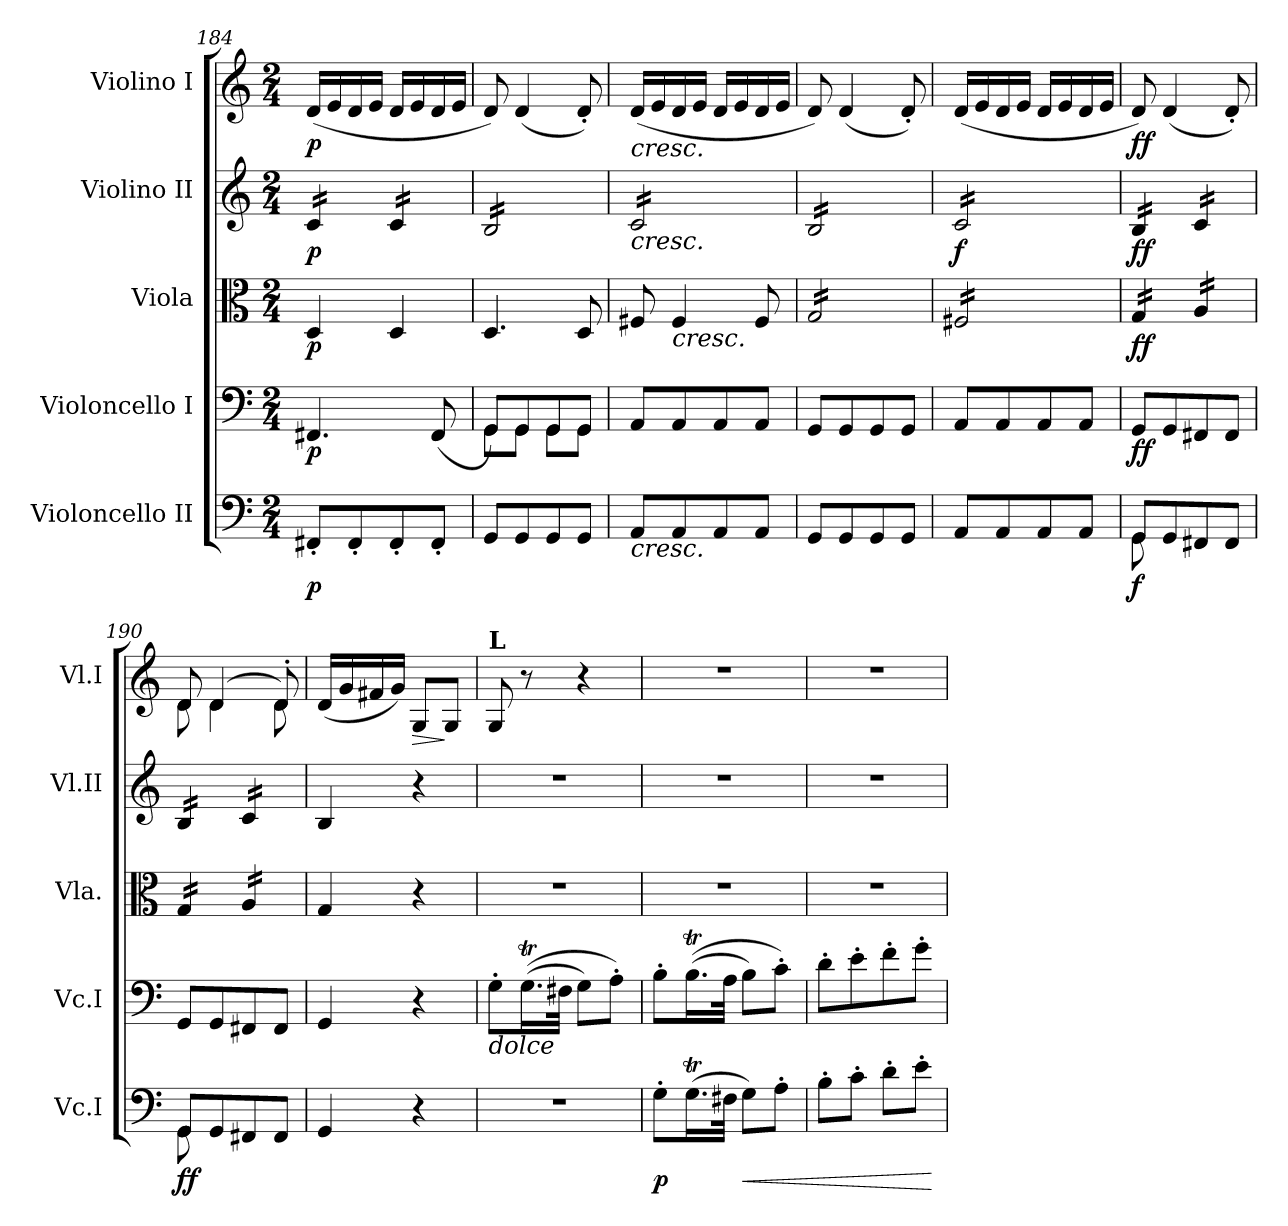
**kern	**dynam	**kern	**dynam	**kern	**dynam	**kern	**dynam	**kern	**dynam
*part5	*part5	*part4	*part4	*part3	*part3	*part2	*part2	*part1	*part1
*staff5	*staff5	*staff4	*staff4	*staff3	*staff3	*staff2	*staff2	*staff1	*staff1
*I"Violoncello II	*	*I"Violoncello I	*	*I"Viola	*	*I"Violino II	*	*I"Violino I	*
*I'Vc.I	*	*I'Vc.I	*	*I'Vla.	*	*I'Vl.II	*	*I'Vl.I	*
*clefF4	*	*clefF4	*	*clefC3	*	*clefG2	*	*clefG2	*
*k[]	*	*k[]	*	*k[]	*	*k[]	*	*k[]	*
*M2/4	*	*M2/4	*	*M2/4	*	*M2/4	*	*M2/4	*
=184	=184	=184	=184	=184	=184	=184	=184	=184	=184
!	!LO:DY:b	!	!LO:DY:b	!	!LO:DY:b	!	!LO:DY:b	!	!LO:DY:b
*	*	*	*	*	*	*tremolo	*	*	*
8FF#X'/L	p	4.FF#X/	p	4D/	p	16c/LL	p	(<16d/LL	p
.	.	.	.	.	.	16c/	.	16e/	.
8FF#'/	.	.	.	.	.	16c/	.	16d/	.
.	.	.	.	.	.	16c/JJ	.	16e/JJ	.
8FF#'/	.	.	.	4D/	.	16c/LL	.	16d/LL	.
.	.	.	.	.	.	16c/	.	16e/	.
8FF#'/J	.	(<8FF#/	.	.	.	16c/	.	16d/	.
.	.	.	.	.	.	16c/JJ	.	16e/JJ	.
!!LO:LB:g=z
=185	=185	=185	=185	=185	=185	=185	=185	=185	=185
*	*	*^	*	*	*	*	*	*	*
8GG/L	.	8GG/L)	8GG\L	.	4.D/	.	16B/LL	.	8d/)	.
.	.	.	.	.	.	.	16B/	.	.	.
8GG/	.	8GG/	8GG\J	.	.	.	16B/	.	(<4d/	.
.	.	.	.	.	.	.	16B/	.	.	.
8GG/	.	8GG/	8GG\L	.	.	.	16B/	.	.	.
.	.	.	.	.	.	.	16B/	.	.	.
8GG/J	.	8GG/J	8GG\J	.	8D/	.	16B/	.	8d'/)	.
.	.	.	.	.	.	.	16B/JJ	.	.	.
=186	=186	=186	=186	=186	=186	=186	=186	=186	=186	=186
!	!	!	!	!	!	!	!	!	!LO:TX:b:i:t=cresc.	!
!	!	!	!	!	!	!	!LO:TX:b:i:t=cresc.	!	!	!
!	!	!LO:TX:b:i:t=cresc.	!	!	!	!	!	!	!	!
!LO:TX:b:i:t=cresc.	!	!	!	!	!	!	!	!	!	!
*	*	*v	*v	*	*	*	*	*	*	*
8AA/L	.	8AA/L	.	8F#X/	.	16c/LL	.	(<16d/LL	.
.	.	.	.	.	.	16c/	.	16e/	.
!	!	!	!	!LO:TX:b:i:t=cresc.	!	!	!	!	!
8AA/	.	8AA/	.	4F#/	.	16c/	.	16d/	.
.	.	.	.	.	.	16c/	.	16e/JJ	.
8AA/	.	8AA/	.	.	.	16c/	.	16d/LL	.
.	.	.	.	.	.	16c/	.	16e/	.
8AA/J	.	8AA/J	.	8F#/	.	16c/	.	16d/	.
.	.	.	.	.	.	16c/JJ	.	16e/JJ	.
=187	=187	=187	=187	=187	=187	=187	=187	=187	=187
*	*	*	*	*tremolo	*	*	*	*	*
8GG/L	.	8GG/L	.	16G/LL	.	16B/LL	.	8d/)	.
.	.	.	.	16G/	.	16B/	.	.	.
8GG/	.	8GG/	.	16G/	.	16B/	.	(<4d/	.
.	.	.	.	16G/	.	16B/	.	.	.
8GG/	.	8GG/	.	16G/	.	16B/	.	.	.
.	.	.	.	16G/	.	16B/	.	.	.
8GG/J	.	8GG/J	.	16G/	.	16B/	.	8d'/)	.
.	.	.	.	16G/JJ	.	16B/JJ	.	.	.
=188	=188	=188	=188	=188	=188	=188	=188	=188	=188
!	!	!	!	!	!	!	!LO:DY:b	!	!
8AA/L	.	8AA/L	.	16F#X/LL	.	16c/LL	f	(<16d/LL	.
.	.	.	.	16F#X/	.	16c/	.	16e/	.
8AA/	.	8AA/	.	16F#X/	.	16c/	.	16d/	.
.	.	.	.	16F#X/	.	16c/	.	16e/JJ	.
8AA/	.	8AA/	.	16F#X/	.	16c/	.	16d/LL	.
.	.	.	.	16F#X/	.	16c/	.	16e/	.
8AA/J	.	8AA/J	.	16F#X/	.	16c/	.	16d/	.
.	.	.	.	16F#X/JJ	.	16c/JJ	.	16e/JJ	.
=189	=189	=189	=189	=189	=189	=189	=189	=189	=189
*^	*	*	*	*	*	*	*	*	*
!	!	!LO:DY:b	!	!LO:DY:b	!	!LO:DY:b	!	!LO:DY:b	!	!LO:DY:b
8GG/L	8GG\	f	8GG/L	ff	16G/LL	ff	16B/LL	ff	8d/)	ff
.	.	.	.	.	16G/	.	16B/	.	.	.
8GG/	4.ryy	.	8GG/	.	16G/	.	16B/	.	(<4d/	.
.	.	.	.	.	16G/JJ	.	16B/JJ	.	.	.
8FF#X/	.	.	8FF#X/	.	16A/LL	.	16c/LL	.	.	.
.	.	.	.	.	16A/	.	16c/	.	.	.
8FF#/J	.	.	8FF#/J	.	16A/	.	16c/	.	8d'/)	.
.	.	.	.	.	16A/JJ	.	16c/JJ	.	.	.
=190	=190	=190	=190	=190	=190	=190	=190	=190	=190	=190
*	*	*	*	*	*	*	*	*	*^	*
!	!	!LO:DY:b	!	!	!	!	!	!	!	!	!
8GG/L	8GG\	ff	8GG/L	.	16G/LL	.	16B/LL	.	8d/	8d\	.
.	.	.	.	.	16G/	.	16B/	.	.	.	.
8GG/	4.ryy	.	8GG/	.	16G/	.	16B/	.	(>4d/	4d\	.
.	.	.	.	.	16G/JJ	.	16B/JJ	.	.	.	.
8FF#X/	.	.	8FF#X/	.	16A/LL	.	16c/LL	.	.	.	.
.	.	.	.	.	16A/	.	16c/	.	.	.	.
8FF#/J	.	.	8FF#/J	.	16A/	.	16c/	.	8d'/)	8d\	.
.	.	.	.	.	16A/JJ	.	16c/JJ	.	.	.	.
*	*	*	*	*	*	*	*Xtremolo	*	*	*	*
*	*	*	*	*	*Xtremolo	*	*	*	*	*	*
*v	*v	*	*	*	*	*	*	*	*v	*v	*
=191	=191	=191	=191	=191	=191	=191	=191	=191	=191
4GG/	.	4GG/	.	4G/	.	4B/	.	(<16d/LL	.
.	.	.	.	.	.	.	.	16g/	.
.	.	.	.	.	.	.	.	16f#X/	.
.	.	.	.	.	.	.	.	16g/JJ)	.
!	!	!	!	!	!	!	!	!	!LO:HP:b
4r	.	4r	.	4r	.	4r	.	8G/L	>
.	.	.	.	.	.	.	.	8G/J	]
!!LO:PB:g=z
=192	=192	=192	=192	=192	=192	=192	=192	=192	=192
!	!	!	!	!	!	!	!	!LO:TX:B:t=L	!
!	!	!LO:TX:b:i:t=dolce	!	!	!	!	!	!	!
2r	.	8G'\L	.	2r	.	2r	.	8G/	.
.	.	(>(>16.GT\L	.	.	.	.	.	8r	.
.	.	32F#X\JJk	.	.	.	.	.	.	.
.	.	8G\L)	.	.	.	.	.	4r	.
.	.	8A'\J)	.	.	.	.	.	.	.
=193	=193	=193	=193	=193	=193	=193	=193	=193	=193
!	!LO:DY:b	!	!	!	!	!	!	!	!
8G'\L	p	8B'\L	.	2r	.	2r	.	2r	.
(>16.GT\L	.	(>(>16.Bt\L	.	.	.	.	.	.	.
32F#X\JJk	.	32A\JJk	.	.	.	.	.	.	.
!	!LO:HP:b	!	!	!	!	!	!	!	!
8G\L)	<	8B\L)	.	.	.	.	.	.	.
8A'\J	.	8c'\J)	.	.	.	.	.	.	.
=194	=194	=194	=194	=194	=194	=194	=194	=194	=194
8B'\L	.	8d'\L	.	2r	.	2r	.	2r	.
8c'\J	.	8e'\	.	.	.	.	.	.	.
8d'\L	.	8f'\	.	.	.	.	.	.	.
8e'\J	.	8g'\J	.	.	.	.	.	.	.
.	[	.	.	.	.	.	.	.	.
=	=	=	=	=	=	=	=	=	=
*-	*-	*-	*-	*-	*-	*-	*-	*-	*-
